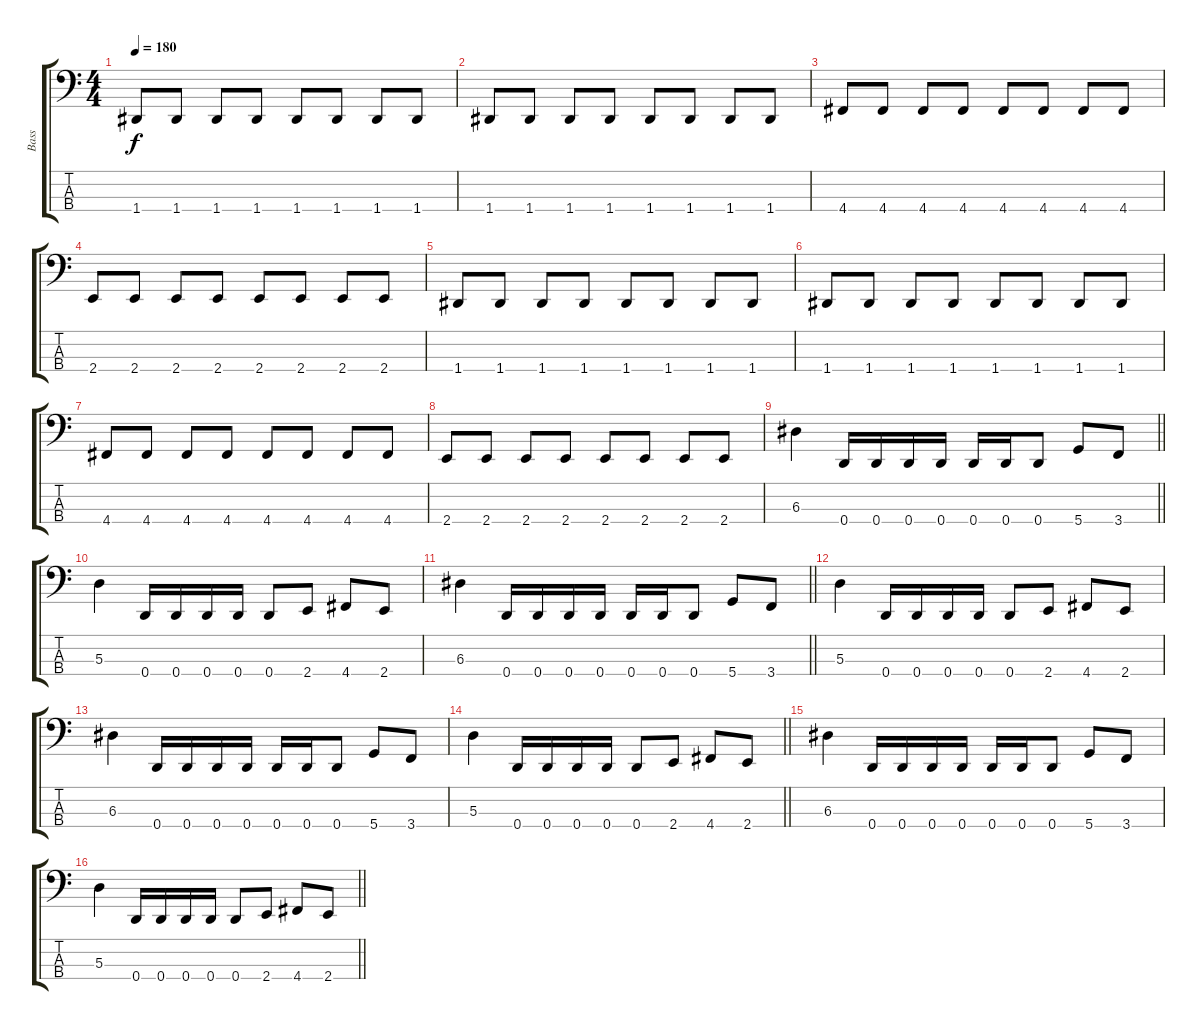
\track ("Bass" "Bass") {instrument electricbassfinger}
\staff {score tabs}
\tuning (G2 D2 A1 D1) {hide}
\ts (4 4)
\tempo 180
\clef f4
\ks c
1.4.8{dy f} 1.4.8 1.4.8 1.4.8 1.4.8 1.4.8 1.4.8 1.4.8 |
1.4.8 1.4.8 1.4.8 1.4.8 1.4.8 1.4.8 1.4.8 1.4.8 |
4.4.8 4.4.8 4.4.8 4.4.8 4.4.8 4.4.8 4.4.8 4.4.8 |
2.4.8 2.4.8 2.4.8 2.4.8 2.4.8 2.4.8 2.4.8 2.4.8 |
1.4.8 1.4.8 1.4.8 1.4.8 1.4.8 1.4.8 1.4.8 1.4.8 |
1.4.8 1.4.8 1.4.8 1.4.8 1.4.8 1.4.8 1.4.8 1.4.8 |
4.4.8 4.4.8 4.4.8 4.4.8 4.4.8 4.4.8 4.4.8 4.4.8 |
2.4.8 2.4.8 2.4.8 2.4.8 2.4.8 2.4.8 2.4.8 2.4.8 |
\barLineRight lightlight
6.3.4 0.4.16 0.4.16 0.4.16 0.4.16 0.4.16 0.4.16 0.4.8 5.4.8 3.4.8 |
5.3.4 0.4.16 0.4.16 0.4.16 0.4.16 0.4.8 2.4.8 4.4.8 2.4.8 |
\barLineRight lightlight
6.3.4 0.4.16 0.4.16 0.4.16 0.4.16 0.4.16 0.4.16 0.4.8 5.4.8 3.4.8 |
5.3.4 0.4.16 0.4.16 0.4.16 0.4.16 0.4.8 2.4.8 4.4.8 2.4.8 |
6.3.4 0.4.16 0.4.16 0.4.16 0.4.16 0.4.16 0.4.16 0.4.8 5.4.8 3.4.8 |
\barLineRight lightlight
5.3.4 0.4.16 0.4.16 0.4.16 0.4.16 0.4.8 2.4.8 4.4.8 2.4.8 |
6.3.4 0.4.16 0.4.16 0.4.16 0.4.16 0.4.16 0.4.16 0.4.8 5.4.8 3.4.8 |
\barLineRight lightlight
5.3.4 0.4.16 0.4.16 0.4.16 0.4.16 0.4.8 2.4.8 4.4.8 2.4.8
